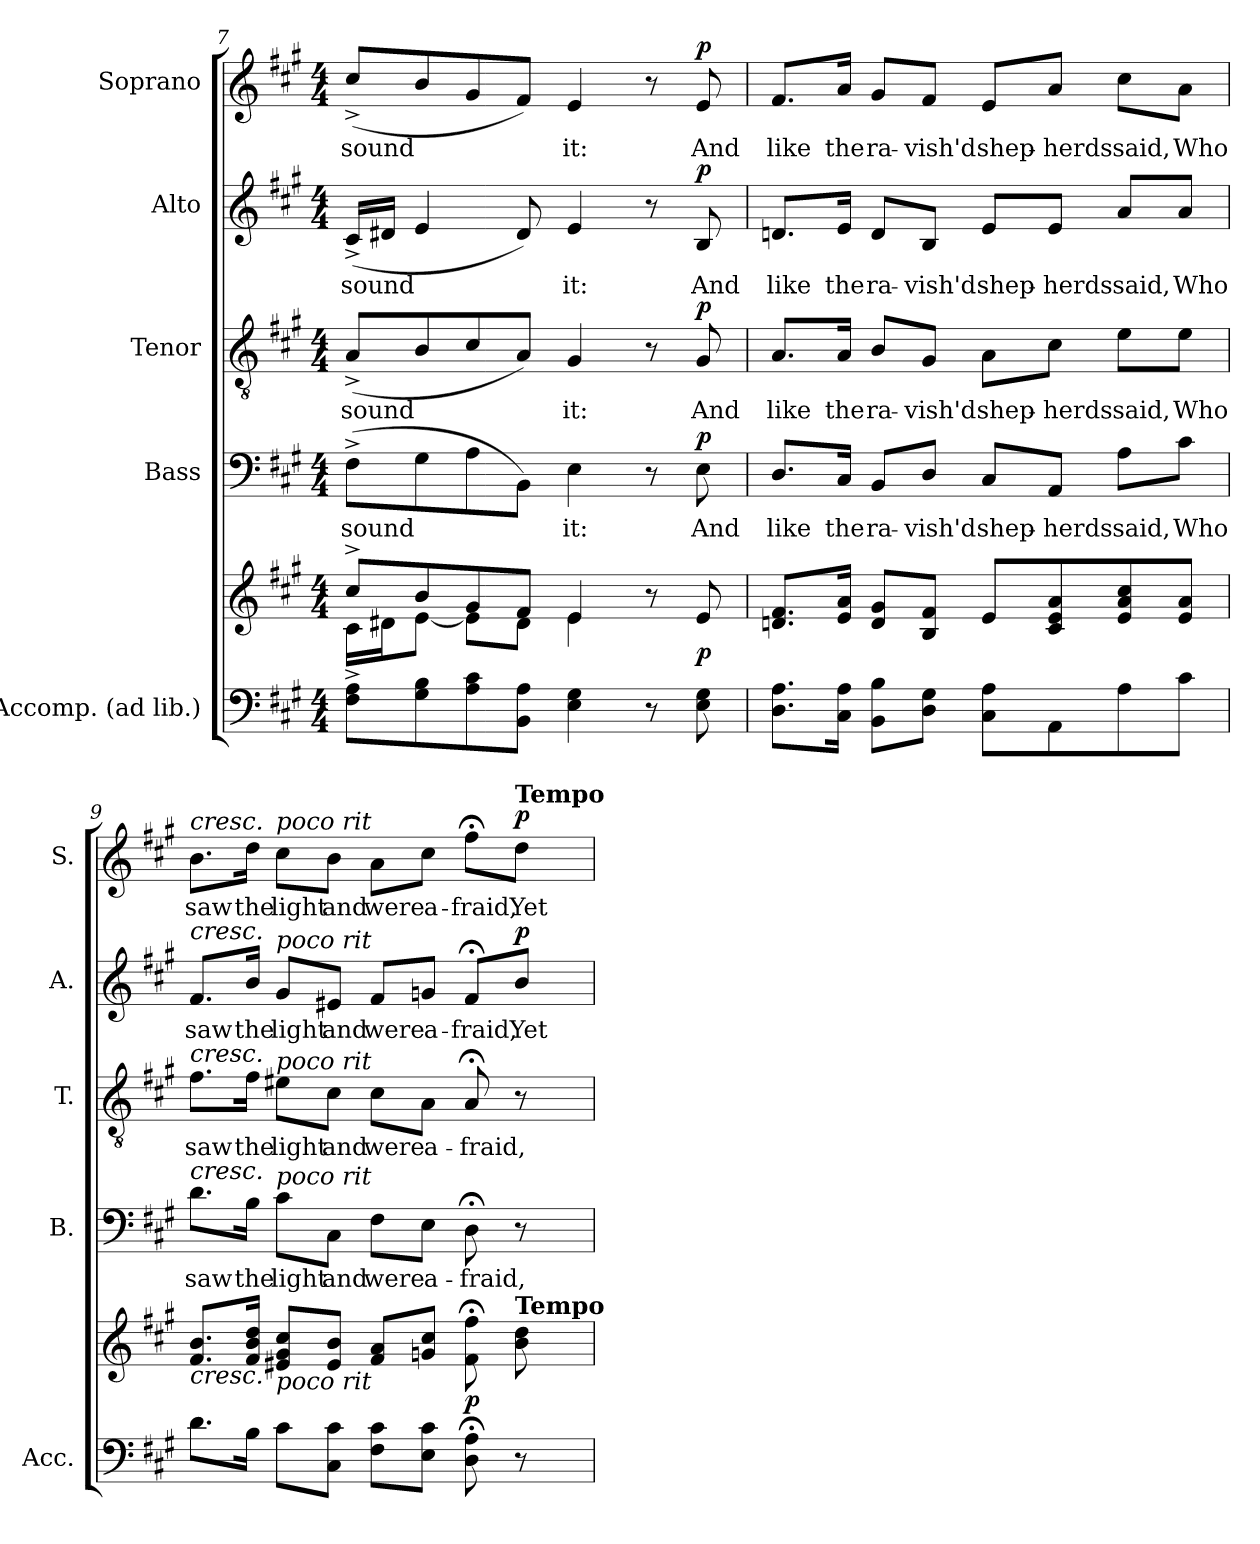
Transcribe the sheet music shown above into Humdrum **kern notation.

**kern	**kern	**dynam	**kern	**text	**dynam	**kern	**text	**dynam	**kern	**text	**dynam	**kern	**text	**dynam
*part5	*part5	*part5	*part4	*part4	*part4	*part3	*part3	*part3	*part2	*part2	*part2	*part1	*part1	*part1
*staff6	*staff5	*staff5/6	*staff4	*staff4	*staff4	*staff3	*staff3	*staff3	*staff2	*staff2	*staff2	*staff1	*staff1	*staff1
*I"Accomp. (ad lib.)	*	*	*I"Bass	*	*	*I"Tenor	*	*	*I"Alto	*	*	*I"Soprano	*	*
*I'Acc.	*	*	*I'B.	*	*	*I'T.	*	*	*I'A.	*	*	*I'S.	*	*
*clefF4	*clefG2	*	*clefF4	*	*	*clefGv2	*	*	*clefG2	*	*	*clefG2	*	*
*	*	*	*	*	*	*ITrd7c12	*	*	*	*	*	*	*	*
*k[f#c#g#]	*k[f#c#g#]	*	*k[f#c#g#]	*	*	*k[f#c#g#]	*	*	*k[f#c#g#]	*	*	*k[f#c#g#]	*	*
*A:	*A:	*	*A:	*	*	*A:	*	*	*A:	*	*	*A:	*	*
*M4/4	*M4/4	*	*M4/4	*	*	*M4/4	*	*	*M4/4	*	*	*M4/4	*	*
=7	=7	=7	=7	=7	=7	=7	=7	=7	=7	=7	=7	=7	=7	=7
*	*^	*	*	*	*	*	*	*	*	*	*	*	*	*
!	!	!	!	!	!LO:LY:b:color=#000000	!	!	!	!	!	!	!	!	!	!
!	!	!	!	!	!	!	!	!LO:LY:b:color=#000000	!	!	!	!	!	!	!
!	!	!	!	!	!	!	!	!	!	!	!LO:LY:b:color=#000000	!	!	!	!
!	!	!	!	!	!	!	!	!	!	!	!	!	!	!LO:LY:b:color=#000000	!
8F#i\^ 8Ai^L	8cc#^i/L	16c#i\LL	.	(8F#^i\L	sound	.	(8AA^i/L	sound	.	(16c#^i/LL	sound	.	(8cc#^i/L	sound	.
.	.	16d#Xi\J	.	.	.	.	.	.	.	16d#Xi/JJ	.	.	.	.	.
8G#i\ 8Bi	8bi/	[8ei\J	.	8G#i\	.	.	8BBi/	.	.	4ei/	.	.	8bi/	.	.
8Ai\ 8c#i	8g#i/	8ei\L]	.	8Ai\	.	.	8C#i/	.	.	.	.	.	8g#i/	.	.
8BBi\ 8AiJ	8f#i/J	8d#i\J	.	8BBi\J)	.	.	8AAi/J)	.	.	8d#i/)	.	.	8f#i/J)	.	.
!	!	!	!	!	!LO:LY:b:color=#000000	!	!	!	!	!	!	!	!	!	!
!	!	!	!	!	!	!	!	!LO:LY:b:color=#000000	!	!	!	!	!	!	!
!	!	!	!	!	!	!	!	!	!	!	!LO:LY:b:color=#000000	!	!	!	!
!	!	!	!	!	!	!	!	!	!	!	!	!	!	!LO:LY:b:color=#000000	!
4Ei\ 4G#i	4ei/	4ei\	.	4Ei\	it:	.	4GG#i/	it:	.	4ei/	it:	.	4ei/	it:	.
8r	8r	4ryy	.	8r	.	.	8r	.	.	8r	.	.	8r	.	.
!	!	!	!	!	!LO:LY:b:color=#000000	!	!	!	!	!	!	!	!	!	!
!	!	!	!	!	!	!	!	!LO:LY:b:color=#000000	!	!	!	!	!	!	!
!	!	!	!	!	!	!	!	!	!	!	!LO:LY:b:color=#000000	!	!	!	!
!	!	!	!	!	!	!	!	!	!	!	!	!	!	!LO:LY:b:color=#000000	!
8Ei\ 8G#i	8ei/	.	p	8Ei\	And	p	8GG#i/	And	p	8Bi/	And	p	8ei/	And	p
*	*v	*v	*	*	*	*	*	*	*	*	*	*	*	*	*
=8	=8	=8	=8	=8	=8	=8	=8	=8	=8	=8	=8	=8	=8	=8
!	!	!	!	!LO:LY:b:color=#000000	!	!	!	!	!	!	!	!	!	!
!	!	!	!	!	!	!	!LO:LY:b:color=#000000	!	!	!	!	!	!	!
!	!	!	!	!	!	!	!	!	!	!LO:LY:b:color=#000000	!	!	!	!
!	!	!	!	!	!	!	!	!	!	!	!	!	!LO:LY:b:color=#000000	!
8.Di\ 8.AiL	8.dni/ 8.f#iL	.	8.Di/L	like	.	8.AAi/L	like	.	8.dni/L	like	.	8.f#i/L	like	.
!	!	!	!	!LO:LY:b:color=#000000	!	!	!	!	!	!	!	!	!	!
!	!	!	!	!	!	!	!LO:LY:b:color=#000000	!	!	!	!	!	!	!
!	!	!	!	!	!	!	!	!	!	!LO:LY:b:color=#000000	!	!	!	!
!	!	!	!	!	!	!	!	!	!	!	!	!	!LO:LY:b:color=#000000	!
16C#i\ 16AiJk	16ei/ 16aiJk	.	16C#i/Jk	the	.	16AAi/Jk	the	.	16ei/Jk	the	.	16ai/Jk	the	.
!	!	!	!	!LO:LY:b:color=#000000	!	!	!	!	!	!	!	!	!	!
!	!	!	!	!	!	!	!LO:LY:b:color=#000000	!	!	!	!	!	!	!
!	!	!	!	!	!	!	!	!	!	!LO:LY:b:color=#000000	!	!	!	!
!	!	!	!	!	!	!	!	!	!	!	!	!	!LO:LY:b:color=#000000	!
8BBi\ 8BiL	8di/ 8g#iL	.	8BBi/L	ra-	.	8BBi/L	ra-	.	8di/L	ra-	.	8g#i/L	ra-	.
!	!	!	!	!LO:LY:b:color=#000000	!	!	!	!	!	!	!	!	!	!
!	!	!	!	!	!	!	!LO:LY:b:color=#000000	!	!	!	!	!	!	!
!	!	!	!	!	!	!	!	!	!	!LO:LY:b:color=#000000	!	!	!	!
!	!	!	!	!	!	!	!	!	!	!	!	!	!LO:LY:b:color=#000000	!
8Di\ 8G#iJ	8Bi/ 8f#iJ	.	8Di/J	-vish'd	.	8GG#i/J	-vish'd	.	8Bi/J	-vish'd	.	8f#i/J	-vish'd	.
!	!	!	!	!LO:LY:b:color=#000000	!	!	!	!	!	!	!	!	!	!
!	!	!	!	!	!	!	!LO:LY:b:color=#000000	!	!	!	!	!	!	!
!	!	!	!	!	!	!	!	!	!	!LO:LY:b:color=#000000	!	!	!	!
!	!	!	!	!	!	!	!	!	!	!	!	!	!LO:LY:b:color=#000000	!
8C#i\ 8AiL	8ei/L	.	8C#i/L	shep-	.	8AAi\L	shep-	.	8ei/L	shep-	.	8ei/L	shep-	.
!	!	!	!	!LO:LY:b:color=#000000	!	!	!	!	!	!	!	!	!	!
!	!	!	!	!	!	!	!LO:LY:b:color=#000000	!	!	!	!	!	!	!
!	!	!	!	!	!	!	!	!	!	!LO:LY:b:color=#000000	!	!	!	!
!	!	!	!	!	!	!	!	!	!	!	!	!	!LO:LY:b:color=#000000	!
8AAi\	8c#i/ 8ei 8ai	.	8AAi/J	-herds	.	8C#i\J	-herds	.	8ei/J	-herds	.	8ai/J	-herds	.
!	!	!	!	!LO:LY:b:color=#000000	!	!	!	!	!	!	!	!	!	!
!	!	!	!	!	!	!	!LO:LY:b:color=#000000	!	!	!	!	!	!	!
!	!	!	!	!	!	!	!	!	!	!LO:LY:b:color=#000000	!	!	!	!
!	!	!	!	!	!	!	!	!	!	!	!	!	!LO:LY:b:color=#000000	!
8Ai\	8ei/ 8ai 8cc#i	.	8Ai\L	said,	.	8Ei\L	said,	.	8ai/L	said,	.	8cc#i\L	said,	.
!	!	!	!	!LO:LY:b:color=#000000	!	!	!	!	!	!	!	!	!	!
!	!	!	!	!	!	!	!LO:LY:b:color=#000000	!	!	!	!	!	!	!
!	!	!	!	!	!	!	!	!	!	!LO:LY:b:color=#000000	!	!	!	!
!	!	!	!	!	!	!	!	!	!	!	!	!	!LO:LY:b:color=#000000	!
8c#i\J	8ei/ 8aiJ	.	8c#i\J	Who	.	8Ei\J	Who	.	8ai/J	Who	.	8ai\J	Who	.
!!LO:PB:g=z
=9	=9	=9	=9	=9	=9	=9	=9	=9	=9	=9	=9	=9	=9	=9
*^	*	*	*	*	*	*	*	*	*	*	*	*	*	*
!	!	!	!	!	!LO:LY:b:color=#000000	!	!	!	!	!	!	!	!	!	!
!	!	!	!	!	!	!	!	!LO:LY:b:color=#000000	!	!	!	!	!	!	!
!	!	!	!	!	!	!	!	!	!	!	!LO:LY:b:color=#000000	!	!	!	!
!	!	!	!	!	!	!	!	!	!	!	!	!	!LO:TX:a:i:t=cresc.	!	!
!	!	!	!	!	!	!	!	!	!	!LO:TX:a:i:t=cresc.	!	!	!	!	!
!	!	!	!	!	!	!	!LO:TX:a:i:t=cresc.	!	!	!	!	!	!	!	!
!	!	!	!	!LO:TX:a:i:t=cresc.	!	!	!	!	!	!	!	!	!	!	!
!	!	!LO:TX:b:i:t=cresc.	!	!	!	!	!	!	!	!	!	!	!	!	!
!	!	!	!	!	!	!	!	!	!	!	!	!	!	!LO:LY:b:color=#000000	!
8.di\L	2..ryy	8.f#i/ 8.biL	.	8.di\L	saw	.	8.F#i\L	saw	.	8.f#i/L	saw	.	8.bi\L	saw	.
!	!	!	!	!	!LO:LY:b:color=#000000	!	!	!	!	!	!	!	!	!	!
!	!	!	!	!	!	!	!	!LO:LY:b:color=#000000	!	!	!	!	!	!	!
!	!	!	!	!	!	!	!	!	!	!	!LO:LY:b:color=#000000	!	!	!	!
!	!	!	!	!	!	!	!	!	!	!	!	!	!	!LO:LY:b:color=#000000	!
16Bi\Jk	.	16f#i/ 16bi 16ddiJk	.	16Bi\Jk	the	.	16F#i\Jk	the	.	16bi/Jk	the	.	16ddi\Jk	the	.
!	!	!	!	!	!LO:LY:b:color=#000000	!	!	!	!	!	!	!	!	!	!
!	!	!	!	!	!	!	!	!LO:LY:b:color=#000000	!	!	!	!	!	!	!
!	!	!	!	!	!	!	!	!	!	!	!LO:LY:b:color=#000000	!	!	!	!
!	!	!	!	!	!	!	!	!	!	!	!	!	!LO:TX:a:i:t=poco rit	!	!
!	!	!	!	!	!	!	!	!	!	!LO:TX:a:i:t=poco rit	!	!	!	!	!
!	!	!	!	!	!	!	!LO:TX:a:i:t=poco rit	!	!	!	!	!	!	!	!
!	!	!	!	!LO:TX:a:i:t=poco rit	!	!	!	!	!	!	!	!	!	!	!
!	!	!LO:TX:b:i:t=poco rit	!	!	!	!	!	!	!	!	!	!	!	!	!
!	!	!	!	!	!	!	!	!	!	!	!	!	!	!LO:LY:b:color=#000000	!
8c#i\L	.	8e#Xi/ 8g#i 8cc#iL	.	8c#i\L	light	.	8E#Xi\L	light	.	8g#i/L	light	.	8cc#i\L	light	.
!	!	!	!	!	!LO:LY:b:color=#000000	!	!	!	!	!	!	!	!	!	!
!	!	!	!	!	!	!	!	!LO:LY:b:color=#000000	!	!	!	!	!	!	!
!	!	!	!	!	!	!	!	!	!	!	!LO:LY:b:color=#000000	!	!	!	!
!	!	!	!	!	!	!	!	!	!	!	!	!	!	!LO:LY:b:color=#000000	!
8C#i\ 8c#iJ	.	8e#i/ 8biJ	.	8C#i\J	and	.	8C#i\J	and	.	8e#Xi/J	and	.	8bi\J	and	.
!	!	!	!	!	!LO:LY:b:color=#000000	!	!	!	!	!	!	!	!	!	!
!	!	!	!	!	!	!	!	!LO:LY:b:color=#000000	!	!	!	!	!	!	!
!	!	!	!	!	!	!	!	!	!	!	!LO:LY:b:color=#000000	!	!	!	!
!	!	!	!	!	!	!	!	!	!	!	!	!	!	!LO:LY:b:color=#000000	!
8F#i\ 8c#iL	.	8f#i/ 8aiL	.	8F#i\L	were	.	8C#i\L	were	.	8f#i/L	were	.	8ai\L	were	.
!	!	!	!	!	!LO:LY:b:color=#000000	!	!	!	!	!	!	!	!	!	!
!	!	!	!	!	!	!	!	!LO:LY:b:color=#000000	!	!	!	!	!	!	!
!	!	!	!	!	!	!	!	!	!	!	!LO:LY:b:color=#000000	!	!	!	!
!	!	!	!	!	!	!	!	!	!	!	!	!	!	!LO:LY:b:color=#000000	!
8Ei\ 8c#iJ	.	8gni/ 8cc#iJ	.	8Ei\J	a-	.	8AAi\J	a-	.	8gni/J	a-	.	8cc#i\J	a-	.
!	!	!	!	!	!LO:LY:b:color=#000000	!	!	!	!	!	!	!	!	!	!
!	!	!	!	!	!	!	!	!LO:LY:b:color=#000000	!	!	!	!	!	!	!
!	!	!	!	!	!	!	!	!	!	!	!LO:LY:b:color=#000000	!	!	!	!
!	!	!	!	!	!	!	!	!	!	!	!	!	!	!LO:LY:b:color=#000000	!
8Di\; 8Ai;	.	8f#i\; 8ff#i;	p	8D;i\	-fraid,	.	8AA;i/	-fraid,	.	8f#;i/L	-fraid,	.	8ff#;i\L	-fraid,	.
!	!	!	!	!	!	!	!	!	!	!	!LO:LY:b:color=#000000	!	!	!	!
!	!	!	!	!	!	!	!	!	!	!	!	!	!LO:TX:a:B:t=Tempo	!	!
!	!	!LO:TX:a:B:t=Tempo	!	!	!	!	!	!	!	!	!	!	!	!	!
!	!	!	!	!	!	!	!	!	!	!	!	!	!	!LO:LY:b:color=#000000	!
8r	8ryy	8bi\ 8ddi	.	8r	.	.	8r	.	.	8bi/J	Yet	p	8ddi\J	Yet	p
*v	*v	*	*	*	*	*	*	*	*	*	*	*	*	*	*
=	=	=	=	=	=	=	=	=	=	=	=	=	=	=
*-	*-	*-	*-	*-	*-	*-	*-	*-	*-	*-	*-	*-	*-	*-
